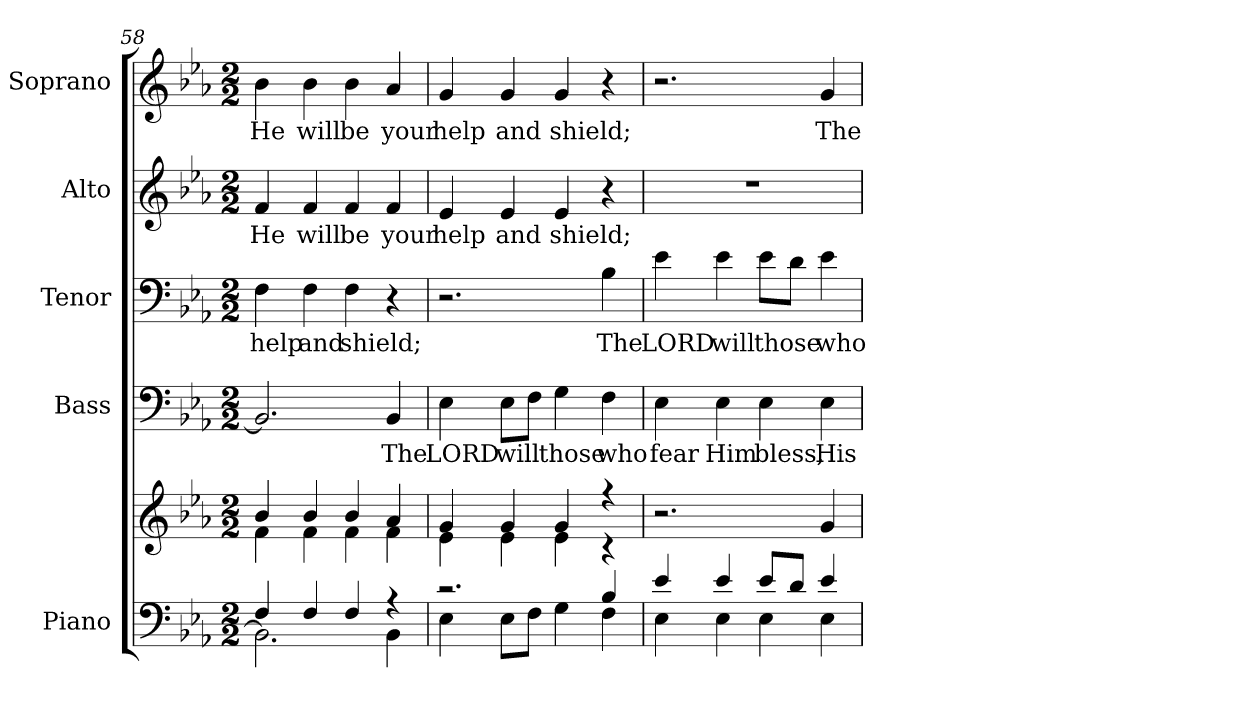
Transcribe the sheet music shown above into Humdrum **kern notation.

**kern	**kern	**kern	**text	**kern	**text	**kern	**text	**kern	**text
*part5	*part5	*part4	*part4	*part3	*part3	*part2	*part2	*part1	*part1
*staff6	*staff5	*staff4	*staff4	*staff3	*staff3	*staff2	*staff2	*staff1	*staff1
*I"Piano	*	*I"Bass	*	*I"Tenor	*	*I"Alto	*	*I"Soprano	*
*I'Pno.	*	*I'B.	*	*I'T.	*	*I'A.	*	*I'S.	*
*clefF4	*clefG2	*clefF4	*	*clefF4	*	*clefG2	*	*clefG2	*
*k[b-e-a-]	*k[b-e-a-]	*k[b-e-a-]	*	*k[b-e-a-]	*	*k[b-e-a-]	*	*k[b-e-a-]	*
*E-:	*E-:	*E-:	*	*E-:	*	*E-:	*	*E-:	*
*M2/2	*M2/2	*M2/2	*	*M2/2	*	*M2/2	*	*M2/2	*
=58	=58	=58	=58	=58	=58	=58	=58	=58	=58
*^	*^	*	*	*	*	*	*	*	*
!	!	!	!	!	!	!	!LO:LY:b:color=#000000	!	!	!	!
!	!	!	!	!	!	!	!	!	!LO:LY:b:color=#000000	!	!
!	!	!	!	!	!	!	!	!	!	!	!LO:LY:b:color=#000000
4Fi/	2.BB-i\]	4b-i/	4fi\	2.BB-i/]	.	4Fi\	help	4fi/	He	4b-i\	He
!	!	!	!	!	!	!	!LO:LY:b:color=#000000	!	!	!	!
!	!	!	!	!	!	!	!	!	!LO:LY:b:color=#000000	!	!
!	!	!	!	!	!	!	!	!	!	!	!LO:LY:b:color=#000000
4Fi/	.	4b-i/	4fi\	.	.	4Fi\	and	4fi/	will	4b-i\	will
!	!	!	!	!	!	!	!LO:LY:b:color=#000000	!	!	!	!
!	!	!	!	!	!	!	!	!	!LO:LY:b:color=#000000	!	!
!	!	!	!	!	!	!	!	!	!	!	!LO:LY:b:color=#000000
4Fi/	.	4b-i/	4fi\	.	.	4Fi\	shield;	4fi/	be	4b-i\	be
!	!	!	!	!	!LO:LY:b:color=#000000	!	!	!	!	!	!
!	!	!	!	!	!	!	!	!	!LO:LY:b:color=#000000	!	!
!	!	!	!	!	!	!	!	!	!	!	!LO:LY:b:color=#000000
4r	4BB-i\	4a-i/	4fi\	4BB-i/	The	4r	.	4fi/	your	4a-i/	your
=59	=59	=59	=59	=59	=59	=59	=59	=59	=59	=59	=59
!	!	!	!	!	!LO:LY:b:color=#000000	!	!	!	!	!	!
!	!	!	!	!	!	!	!	!	!LO:LY:b:color=#000000	!	!
!	!	!	!	!	!	!	!	!	!	!	!LO:LY:b:color=#000000
2.r	4E-i\	4gi/	4e-i\	4E-i\	LORD	2.r	.	4e-i/	help	4gi/	help
!	!	!	!	!	!LO:LY:b:color=#000000	!	!	!	!	!	!
!	!	!	!	!	!	!	!	!	!LO:LY:b:color=#000000	!	!
!	!	!	!	!	!	!	!	!	!	!	!LO:LY:b:color=#000000
.	8E-i\L	4gi/	4e-i\	8E-i\L	will	.	.	4e-i/	and	4gi/	and
.	8Fi\J	.	.	8Fi\J	.	.	.	.	.	.	.
!	!	!	!	!	!LO:LY:b:color=#000000	!	!	!	!	!	!
!	!	!	!	!	!	!	!	!	!LO:LY:b:color=#000000	!	!
!	!	!	!	!	!	!	!	!	!	!	!LO:LY:b:color=#000000
.	4Gi\	4gi/	4e-i\	4Gi\	those	.	.	4e-i/	shield;	4gi/	shield;
!	!	!	!	!	!LO:LY:b:color=#000000	!	!	!	!	!	!
!	!	!	!	!	!	!	!LO:LY:b:color=#000000	!	!	!	!
4B-i/	4Fi\	4r	4r	4Fi\	who	4B-i\	The	4r	.	4r	.
*	*	*v	*v	*	*	*	*	*	*	*	*
=60	=60	=60	=60	=60	=60	=60	=60	=60	=60	=60
*	*	*^	*	*	*	*	*	*	*	*
!	!	!	!	!	!LO:LY:b:color=#000000	!	!	!	!	!	!
*	*	*v	*v	*	*	*	*	*	*	*	*
*	*	*^	*	*	*	*	*	*	*	*
!	!	!	!	!	!	!	!LO:LY:b:color=#000000	!	!	!	!
*	*	*v	*v	*	*	*	*	*	*	*	*
4e-i/	4E-i\	2.r	4E-i\	fear	4e-i\	LORD	1r	.	2.r	.
!	!	!	!	!LO:LY:b:color=#000000	!	!	!	!	!	!
!	!	!	!	!	!	!LO:LY:b:color=#000000	!	!	!	!
4e-i/	4E-i\	.	4E-i\	Him	4e-i\	will	.	.	.	.
!	!	!	!	!LO:LY:b:color=#000000	!	!	!	!	!	!
!	!	!	!	!	!	!LO:LY:b:color=#000000	!	!	!	!
8e-i/L	4E-i\	.	4E-i\	bless,	8e-i\L	those	.	.	.	.
8di/J	.	.	.	.	8di\J	.	.	.	.	.
!	!	!	!	!LO:LY:b:color=#000000	!	!	!	!	!	!
!	!	!	!	!	!	!LO:LY:b:color=#000000	!	!	!	!
!	!	!	!	!	!	!	!	!	!	!LO:LY:b:color=#000000
4e-i/	4E-i\	4gi/	4E-i\	His	4e-i\	who	.	.	4gi/	The
*v	*v	*	*	*	*	*	*	*	*	*
=	=	=	=	=	=	=	=	=	=
*-	*-	*-	*-	*-	*-	*-	*-	*-	*-
